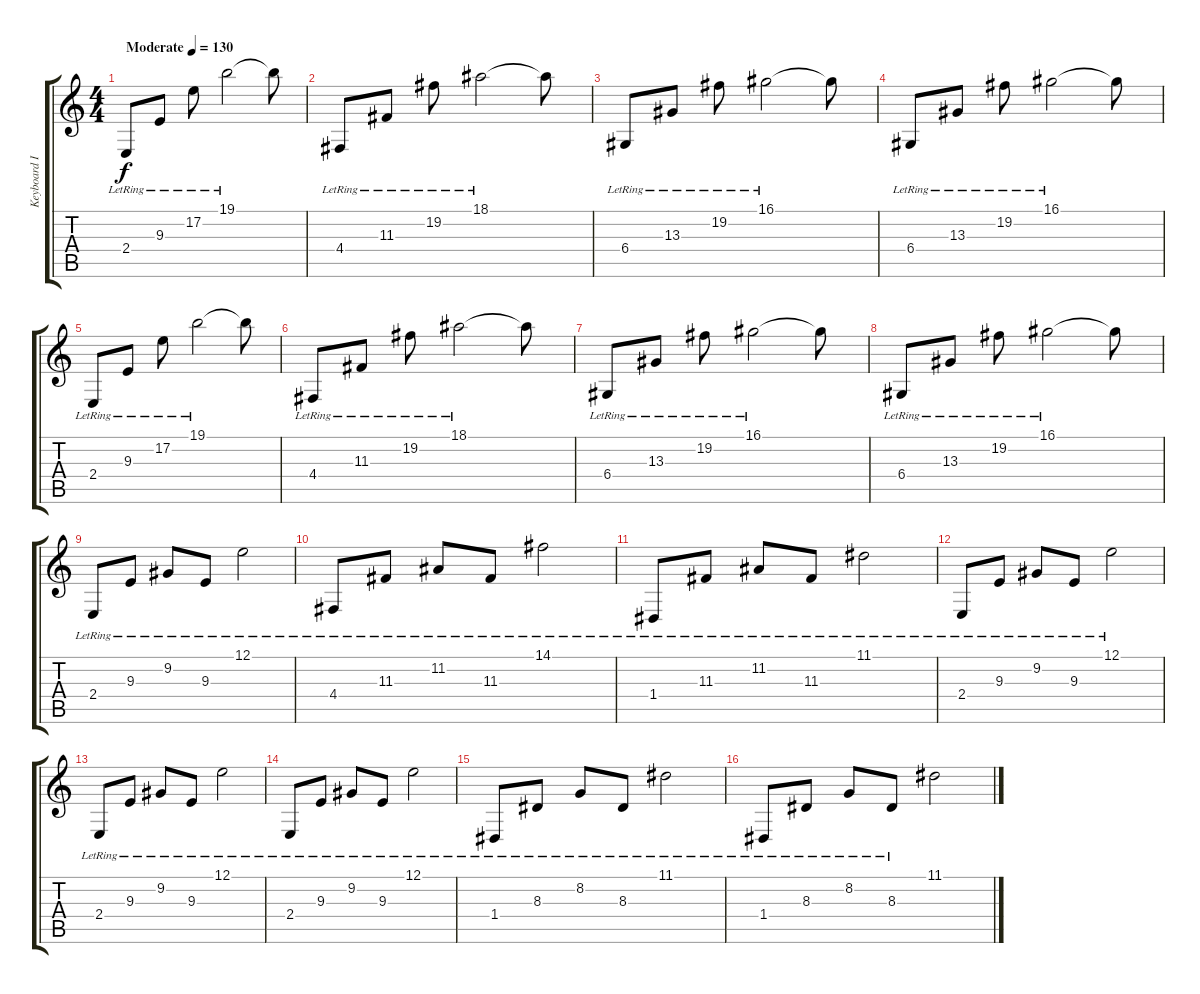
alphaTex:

\track ("Keyboard I" "Keyboard I") {instrument electricpiano1}
\staff {score tabs}
\tuning (E4 B3 G3 D3 A2 E2) {hide}
\ts (4 4)
\tempo (130 "Moderate")
\clef g2
\ks c
2.4{lr}.8{dy f instrument electricpiano1} 9.3{lr}.8 17.2{lr}.8 19.1{lr}.2 19.1{t}.8 |
4.4{lr}.8 11.3{lr}.8 19.2{lr}.8 18.1{lr}.2 18.1{t}.8 |
6.4{lr}.8 13.3{lr}.8 19.2{lr}.8 16.1{lr}.2 16.1{t}.8 |
6.4{lr}.8 13.3{lr}.8 19.2{lr}.8 16.1{lr}.2 16.1{t}.8 |
2.4{lr}.8 9.3{lr}.8 17.2{lr}.8 19.1{lr}.2 19.1{t}.8 |
4.4{lr}.8 11.3{lr}.8 19.2{lr}.8 18.1{lr}.2 18.1{t}.8 |
6.4{lr}.8 13.3{lr}.8 19.2{lr}.8 16.1{lr}.2 16.1{t}.8 |
6.4{lr}.8 13.3{lr}.8 19.2{lr}.8 16.1{lr}.2 16.1{t}.8 |
2.4{lr}.8 9.3{lr}.8 9.2{lr}.8 9.3{lr}.8 12.1{lr}.2 |
4.4{lr}.8 11.3{lr}.8 11.2{lr}.8 11.3{lr}.8 14.1{lr}.2 |
1.4{lr}.8 11.3{lr}.8 11.2{lr}.8 11.3{lr}.8 11.1{lr}.2 |
2.4{lr}.8 9.3{lr}.8 9.2{lr}.8 9.3{lr}.8 12.1{lr}.2 |
2.4{lr}.8 9.3{lr}.8 9.2{lr}.8 9.3{lr}.8 12.1{lr}.2 |
2.4{lr}.8 9.3{lr}.8 9.2{lr}.8 9.3{lr}.8 12.1{lr}.2 |
1.4{lr}.8 8.3{lr}.8 8.2{lr}.8 8.3{lr}.8 11.1{lr}.2 |
1.4{lr}.8 8.3{lr}.8 8.2{lr}.8 8.3{lr}.8 11.1.2
